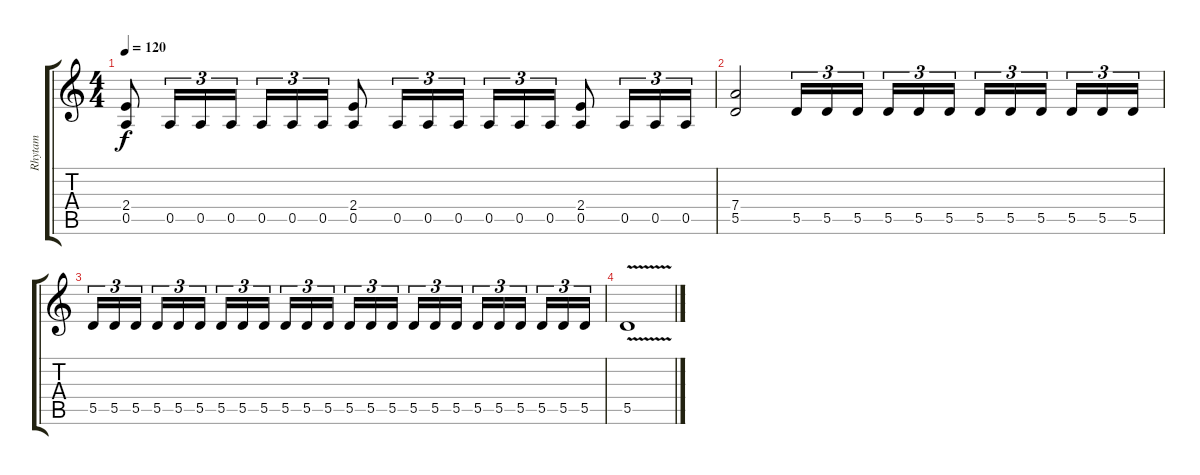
\track ("Rhytam" "Rhytam") {instrument distortionguitar}
\staff {score tabs}
\tuning (E4 B3 G3 D3 A2 E2) {hide}
\ts (4 4)
\tempo 120
\clef g2
\ks c
(2.4 0.5).8{dy f} 0.5.16{tu (3 2)} 0.5.16{tu (3 2)} 0.5.16{tu (3 2)} 0.5.16{tu (3 2)} 0.5.16{tu (3 2)} 0.5.16{tu (3 2)} (2.4 0.5).8 0.5.16{tu (3 2)} 0.5.16{tu (3 2)} 0.5.16{tu (3 2)} 0.5.16{tu (3 2)} 0.5.16{tu (3 2)} 0.5.16{tu (3 2)} (2.4 0.5).8 0.5.16{tu (3 2)} 0.5.16{tu (3 2)} 0.5.16{tu (3 2)} |
(7.4 5.5).2 5.5.16{tu (3 2)} 5.5.16{tu (3 2)} 5.5.16{tu (3 2)} 5.5.16{tu (3 2)} 5.5.16{tu (3 2)} 5.5.16{tu (3 2)} 5.5.16{tu (3 2)} 5.5.16{tu (3 2)} 5.5.16{tu (3 2)} 5.5.16{tu (3 2)} 5.5.16{tu (3 2)} 5.5.16{tu (3 2)} |
5.5.16{tu (3 2)} 5.5.16{tu (3 2)} 5.5.16{tu (3 2)} 5.5.16{tu (3 2)} 5.5.16{tu (3 2)} 5.5.16{tu (3 2)} 5.5.16{tu (3 2)} 5.5.16{tu (3 2)} 5.5.16{tu (3 2)} 5.5.16{tu (3 2)} 5.5.16{tu (3 2)} 5.5.16{tu (3 2)} 5.5.16{tu (3 2)} 5.5.16{tu (3 2)} 5.5.16{tu (3 2)} 5.5.16{tu (3 2)} 5.5.16{tu (3 2)} 5.5.16{tu (3 2)} 5.5.16{tu (3 2)} 5.5.16{tu (3 2)} 5.5.16{tu (3 2)} 5.5.16{tu (3 2)} 5.5.16{tu (3 2)} 5.5.16{tu (3 2)} |
5.5{v}.1
